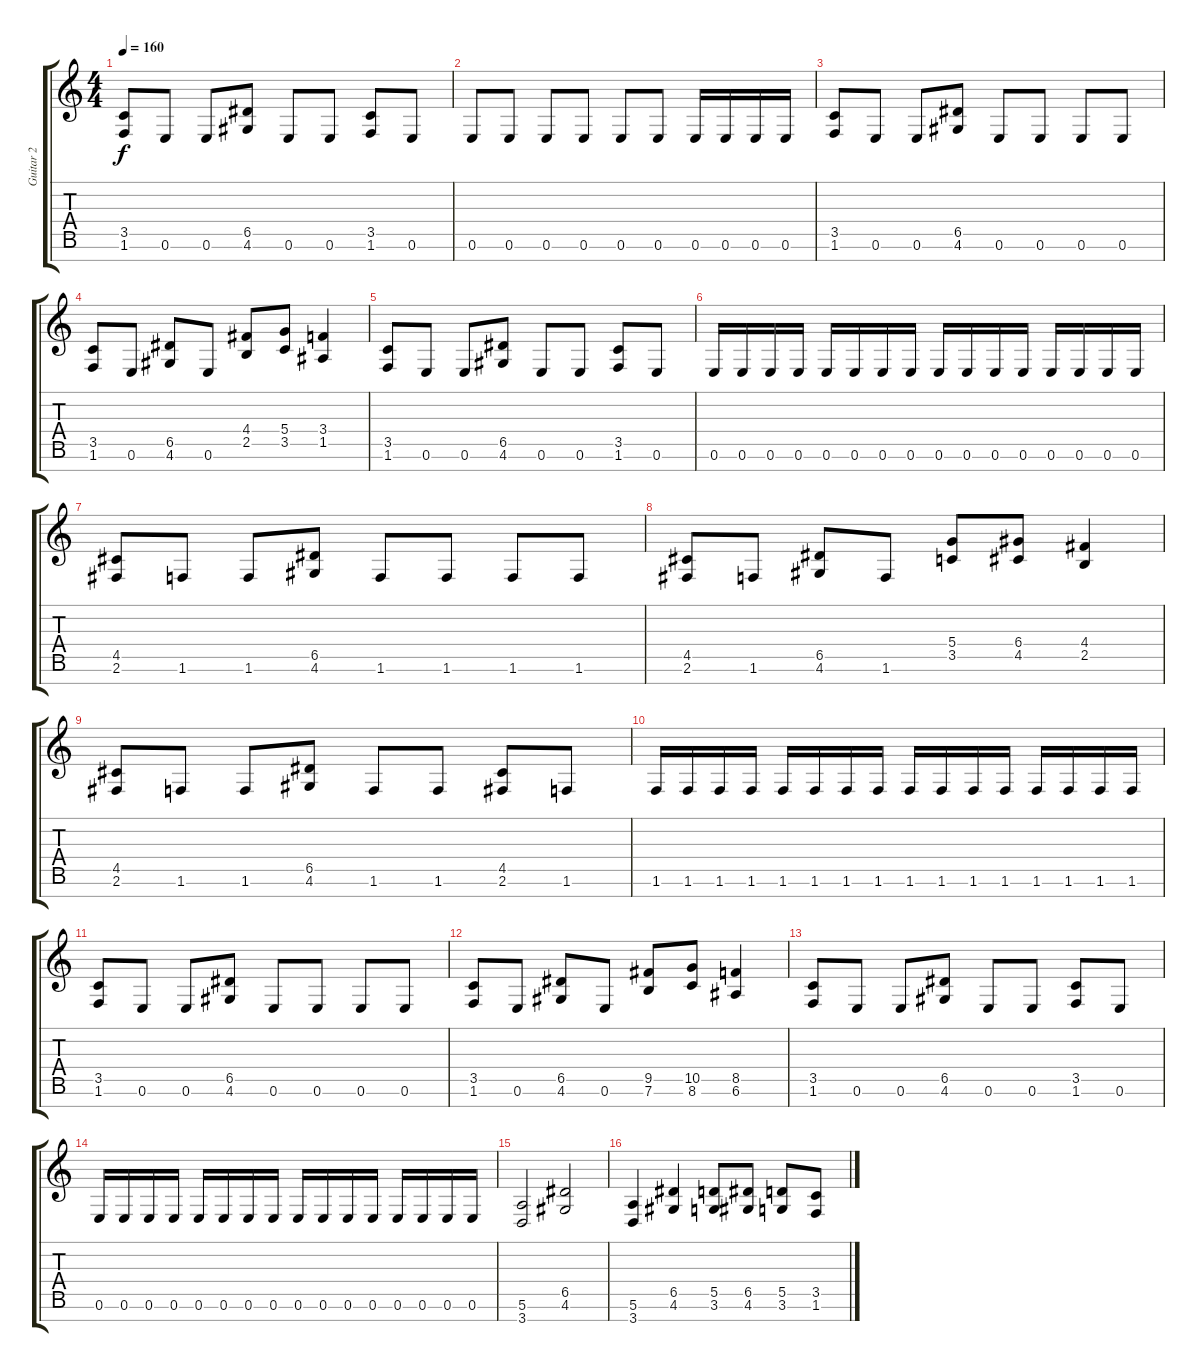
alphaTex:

\track ("Guitar 2" "Guitar 2") {instrument overdrivenguitar}
\staff {score tabs}
\tuning (E4 B3 G3 D3 A2 E2 B1) {hide}
\ts (4 4)
\tempo 160
\clef g2
\ks c
(3.5 1.6).8{dy f} 0.6.8 0.6.8 (6.5 4.6).8 0.6.8 0.6.8 (3.5 1.6).8 0.6.8 |
0.6.8 0.6.8 0.6.8 0.6.8 0.6.8 0.6.8 0.6.16 0.6.16 0.6.16 0.6.16 |
(3.5 1.6).8 0.6.8 0.6.8 (6.5 4.6).8 0.6.8 0.6.8 0.6.8 0.6.8 |
(3.5 1.6).8 0.6.8 (6.5 4.6).8 0.6.8 (4.4 2.5).8 (5.4 3.5).8 (3.4 1.5).4 |
(3.5 1.6).8 0.6.8 0.6.8 (6.5 4.6).8 0.6.8 0.6.8 (3.5 1.6).8 0.6.8 |
0.6.16 0.6.16 0.6.16 0.6.16 0.6.16 0.6.16 0.6.16 0.6.16 0.6.16 0.6.16 0.6.16 0.6.16 0.6.16 0.6.16 0.6.16 0.6.16 |
(4.5 2.6).8 1.6.8 1.6.8 (6.5 4.6).8 1.6.8 1.6.8 1.6.8 1.6.8 |
(4.5 2.6).8 1.6.8 (6.5 4.6).8 1.6.8 (5.4 3.5).8 (6.4 4.5).8 (4.4 2.5).4 |
(4.5 2.6).8 1.6.8 1.6.8 (6.5 4.6).8 1.6.8 1.6.8 (4.5 2.6).8 1.6.8 |
1.6.16 1.6.16 1.6.16 1.6.16 1.6.16 1.6.16 1.6.16 1.6.16 1.6.16 1.6.16 1.6.16 1.6.16 1.6.16 1.6.16 1.6.16 1.6.16 |
(3.5 1.6).8 0.6.8 0.6.8 (6.5 4.6).8 0.6.8 0.6.8 0.6.8 0.6.8 |
(3.5 1.6).8 0.6.8 (6.5 4.6).8 0.6.8 (9.5 7.6).8 (10.5 8.6).8 (8.5 6.6).4 |
(3.5 1.6).8 0.6.8 0.6.8 (6.5 4.6).8 0.6.8 0.6.8 (3.5 1.6).8 0.6.8 |
0.6.16 0.6.16 0.6.16 0.6.16 0.6.16 0.6.16 0.6.16 0.6.16 0.6.16 0.6.16 0.6.16 0.6.16 0.6.16 0.6.16 0.6.16 0.6.16 |
(5.6 3.7).2 (6.5 4.6).2 |
(5.6 3.7).4 (6.5 4.6).4 (5.5 3.6).8 (6.5 4.6).8 (5.5 3.6).8 (3.5 1.6).8
